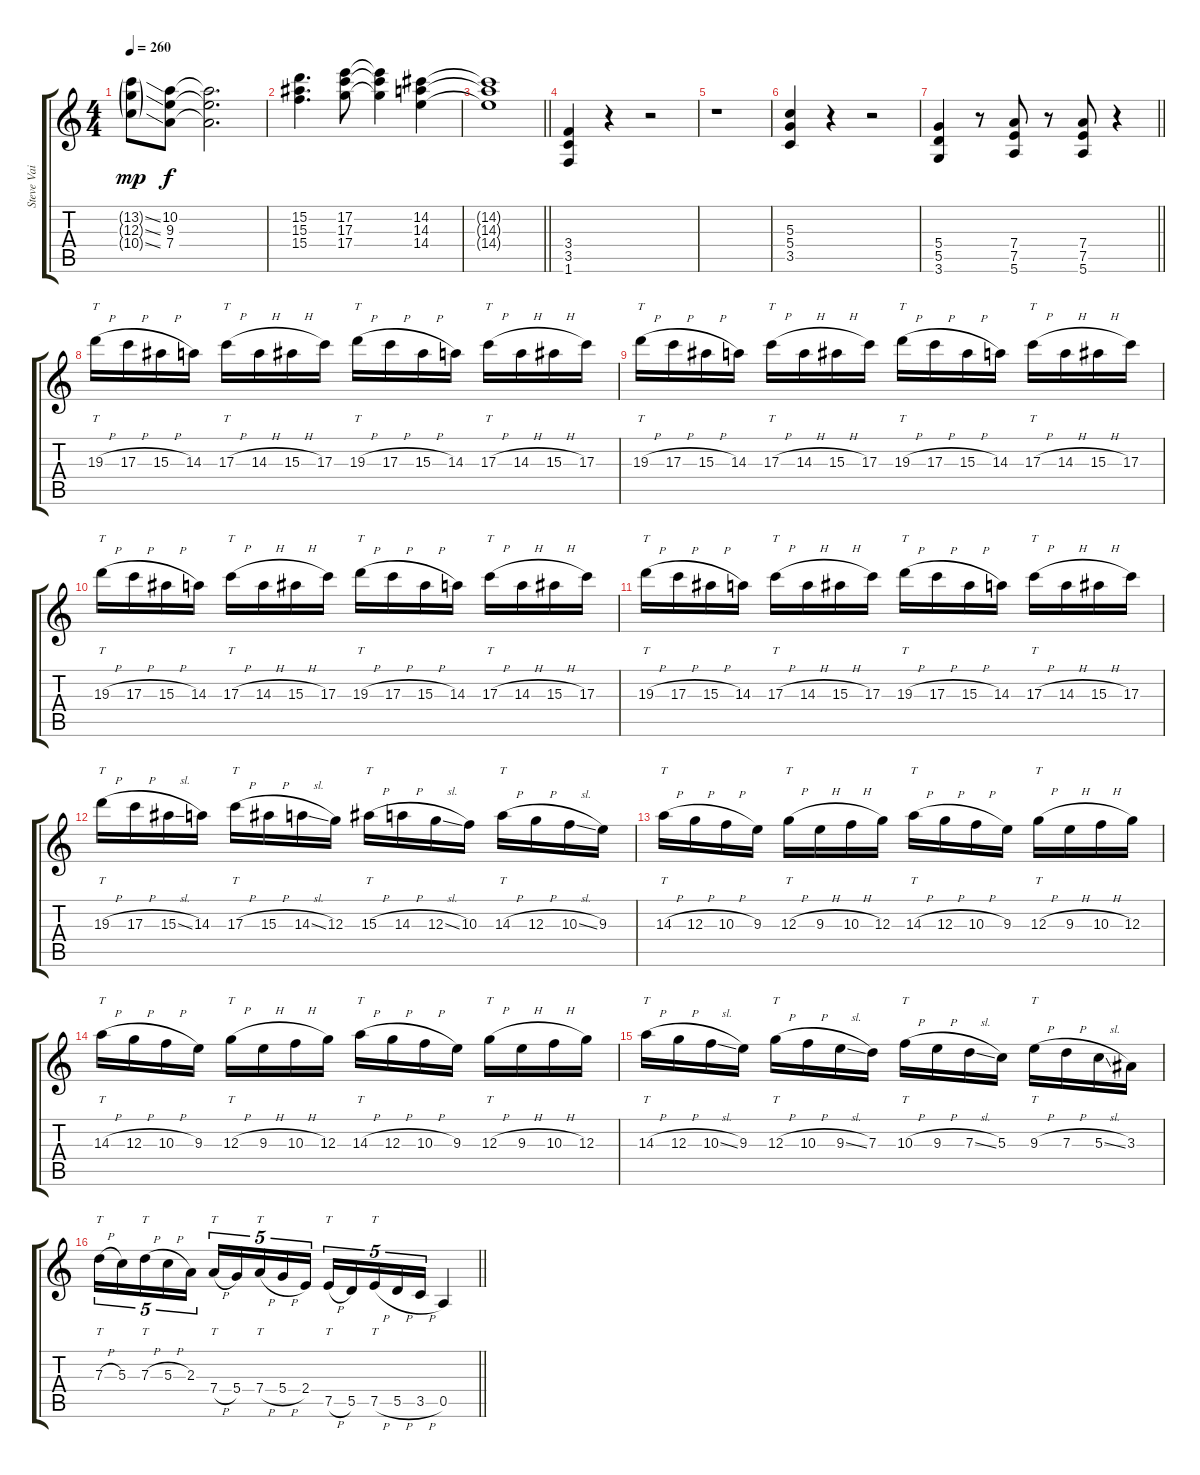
\track ("Steve Vai" "Steve Vai") {instrument distortionguitar}
\staff {score tabs}
\tuning (E4 B3 G3 D3 A2 E2) {hide}
\ts (4 4)
\tempo 260
\clef g2
\ks c
(13.2{ss g} 12.3{ss g} 10.4{ss g}).8{dy mp} (10.2 9.3 7.4).8{dy f} (10.2{t} 9.3{t} 7.4{t}).2{d} |
(15.2 15.3 15.4).4{d} (17.2 17.3 17.4).8 (17.2{t} 17.3{t} 17.4{t}).4 (14.2 14.3 14.4).4 |
\barLineRight lightlight
(14.2{t} 14.3{t} 14.4{t}).1 |
(3.4 3.5 1.6).4 r.4 r.2 |
r.1 |
(5.3 5.4 3.5).4 r.4 r.2 |
\barLineRight lightlight
(5.4 5.5 3.6).4 r.8 (7.4 7.5 5.6).8 r.8 (7.4 7.5 5.6).8 r.4 |
19.3{h}.16{tt} 17.3{h}.16 15.3{h}.16 14.3.16 17.3{h}.16{tt} 14.3{h}.16 15.3{h}.16 17.3.16 19.3{h}.16{tt} 17.3{h}.16 15.3{h}.16 14.3.16 17.3{h}.16{tt} 14.3{h}.16 15.3{h}.16 17.3.16 |
19.3{h}.16{tt} 17.3{h}.16 15.3{h}.16 14.3.16 17.3{h}.16{tt} 14.3{h}.16 15.3{h}.16 17.3.16 19.3{h}.16{tt} 17.3{h}.16 15.3{h}.16 14.3.16 17.3{h}.16{tt} 14.3{h}.16 15.3{h}.16 17.3.16 |
19.3{h}.16{tt} 17.3{h}.16 15.3{h}.16 14.3.16 17.3{h}.16{tt} 14.3{h}.16 15.3{h}.16 17.3.16 19.3{h}.16{tt} 17.3{h}.16 15.3{h}.16 14.3.16 17.3{h}.16{tt} 14.3{h}.16 15.3{h}.16 17.3.16 |
19.3{h}.16{tt} 17.3{h}.16 15.3{h}.16 14.3.16 17.3{h}.16{tt} 14.3{h}.16 15.3{h}.16 17.3.16 19.3{h}.16{tt} 17.3{h}.16 15.3{h}.16 14.3.16 17.3{h}.16{tt} 14.3{h}.16 15.3{h}.16 17.3.16 |
19.3{h}.16{tt} 17.3{h}.16 15.3{sl}.16 14.3.16 17.3{h}.16{tt} 15.3{h}.16 14.3{sl}.16 12.3.16 15.3{h}.16{tt} 14.3{h}.16 12.3{sl}.16 10.3.16 14.3{h}.16{tt} 12.3{h}.16 10.3{sl}.16 9.3.16 |
14.3{h}.16{tt} 12.3{h}.16 10.3{h}.16 9.3.16 12.3{h}.16{tt} 9.3{h}.16 10.3{h}.16 12.3.16 14.3{h}.16{tt} 12.3{h}.16 10.3{h}.16 9.3.16 12.3{h}.16{tt} 9.3{h}.16 10.3{h}.16 12.3.16 |
14.3{h}.16{tt} 12.3{h}.16 10.3{h}.16 9.3.16 12.3{h}.16{tt} 9.3{h}.16 10.3{h}.16 12.3.16 14.3{h}.16{tt} 12.3{h}.16 10.3{h}.16 9.3.16 12.3{h}.16{tt} 9.3{h}.16 10.3{h}.16 12.3.16 |
14.3{h}.16{tt} 12.3{h}.16 10.3{sl}.16 9.3.16 12.3{h}.16{tt} 10.3{h}.16 9.3{sl}.16 7.3.16 10.3{h}.16{tt} 9.3{h}.16 7.3{sl}.16 5.3.16 9.3{h}.16{tt} 7.3{h}.16 5.3{sl}.16 3.3.16 |
\barLineRight lightlight
7.3{h}.16{tt tu (5 4)} 5.3.16{tu (5 4)} 7.3{h}.16{tt tu (5 4)} 5.3{h}.16{tu (5 4)} 2.3.16{tu (5 4)} 7.4{h}.16{tt tu (5 4)} 5.4.16{tu (5 4)} 7.4{h}.16{tt tu (5 4)} 5.4{h}.16{tu (5 4)} 2.4.16{tu (5 4)} 7.5{h}.16{tt tu (5 4)} 5.5.16{tu (5 4)} 7.5{h}.16{tt tu (5 4)} 5.5{h}.16{tu (5 4)} 3.5{h}.16{tu (5 4)} 0.5.4
